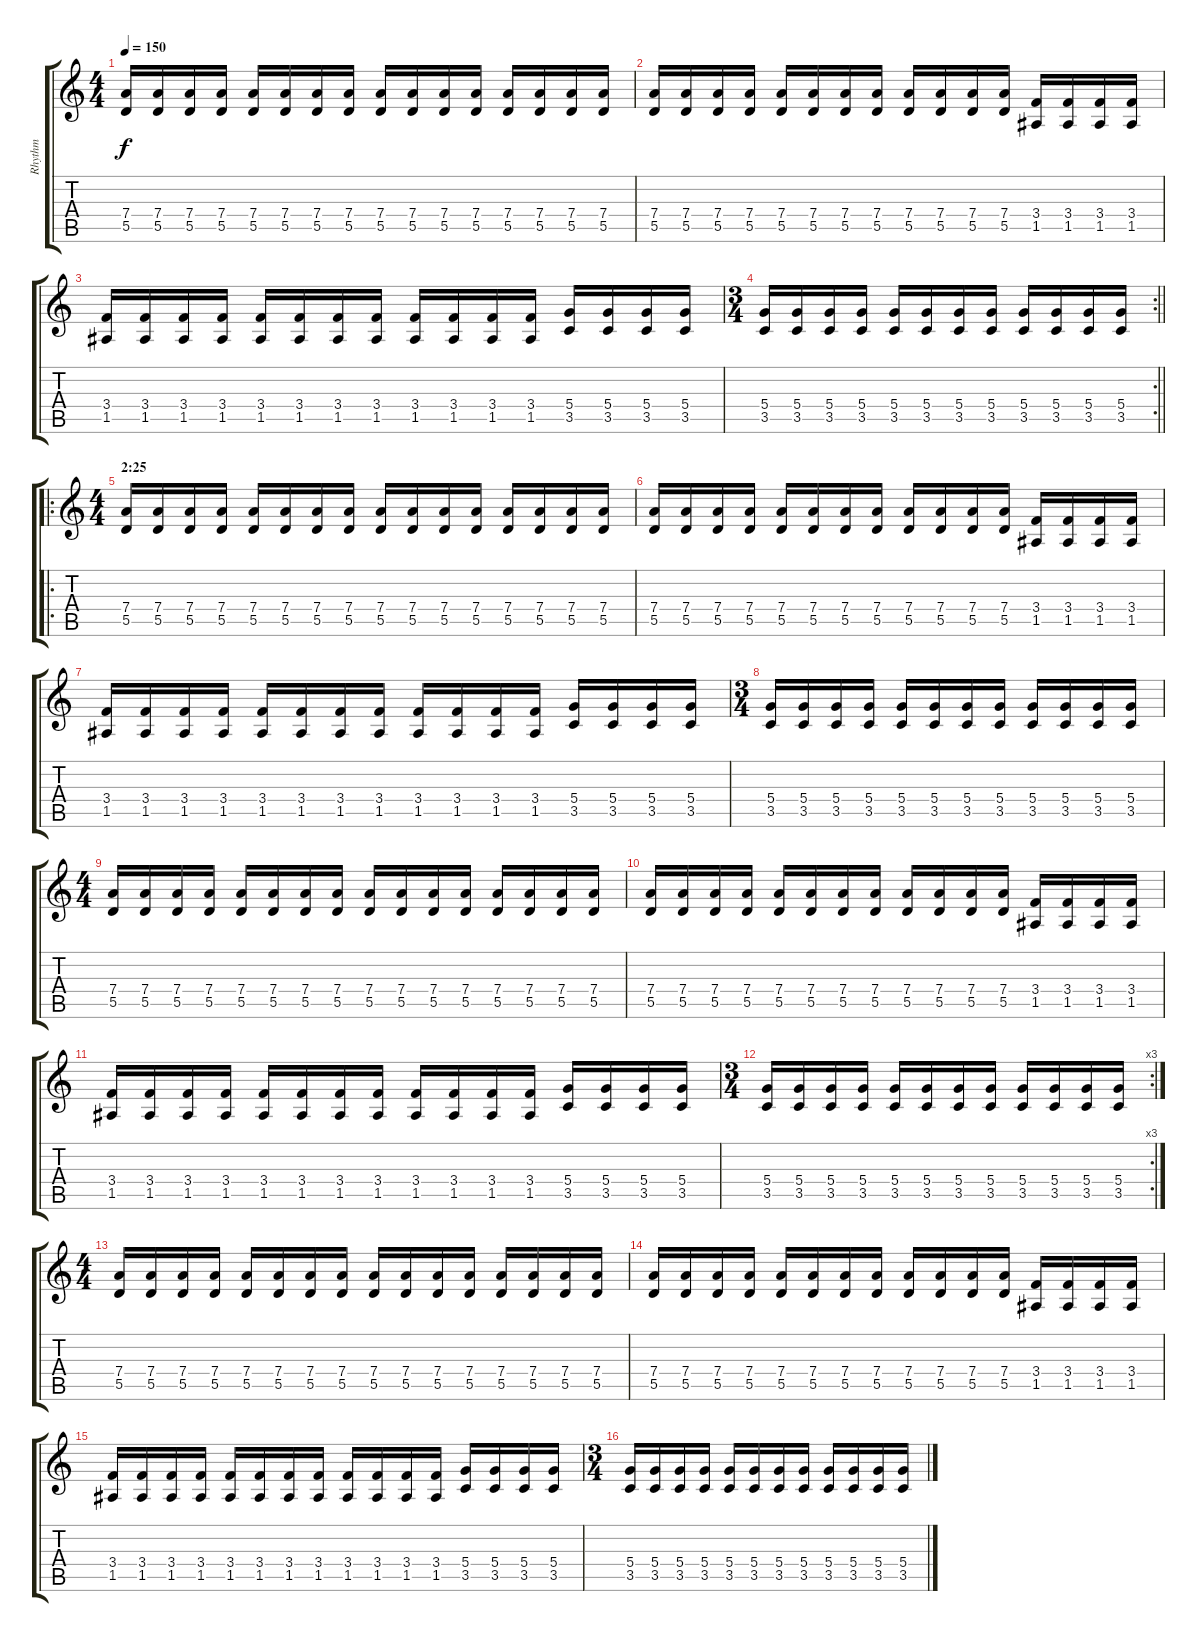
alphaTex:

\track ("Rhythm" "Rhythm") {instrument distortionguitar}
\staff {score tabs}
\tuning (E4 B3 G3 D3 A2 E2) {hide}
\ts (4 4)
\tempo 150
\clef g2
\ks c
(7.4 5.5).16{dy f} (7.4 5.5).16 (7.4 5.5).16 (7.4 5.5).16 (7.4 5.5).16 (7.4 5.5).16 (7.4 5.5).16 (7.4 5.5).16 (7.4 5.5).16 (7.4 5.5).16 (7.4 5.5).16 (7.4 5.5).16 (7.4 5.5).16 (7.4 5.5).16 (7.4 5.5).16 (7.4 5.5).16 |
(7.4 5.5).16 (7.4 5.5).16 (7.4 5.5).16 (7.4 5.5).16 (7.4 5.5).16 (7.4 5.5).16 (7.4 5.5).16 (7.4 5.5).16 (7.4 5.5).16 (7.4 5.5).16 (7.4 5.5).16 (7.4 5.5).16 (3.4 1.5).16 (3.4 1.5).16 (3.4 1.5).16 (3.4 1.5).16 |
(3.4 1.5).16 (3.4 1.5).16 (3.4 1.5).16 (3.4 1.5).16 (3.4 1.5).16 (3.4 1.5).16 (3.4 1.5).16 (3.4 1.5).16 (3.4 1.5).16 (3.4 1.5).16 (3.4 1.5).16 (3.4 1.5).16 (5.4 3.5).16 (5.4 3.5).16 (5.4 3.5).16 (5.4 3.5).16 |
\rc 2
\ts (3 4)
\barLineRight lightlight
(5.4 3.5).16 (5.4 3.5).16 (5.4 3.5).16 (5.4 3.5).16 (5.4 3.5).16 (5.4 3.5).16 (5.4 3.5).16 (5.4 3.5).16 (5.4 3.5).16 (5.4 3.5).16 (5.4 3.5).16 (5.4 3.5).16 |
\ro
\ts (4 4)
\section ("" "2:25")
(7.4 5.5).16 (7.4 5.5).16 (7.4 5.5).16 (7.4 5.5).16 (7.4 5.5).16 (7.4 5.5).16 (7.4 5.5).16 (7.4 5.5).16 (7.4 5.5).16 (7.4 5.5).16 (7.4 5.5).16 (7.4 5.5).16 (7.4 5.5).16 (7.4 5.5).16 (7.4 5.5).16 (7.4 5.5).16 |
(7.4 5.5).16 (7.4 5.5).16 (7.4 5.5).16 (7.4 5.5).16 (7.4 5.5).16 (7.4 5.5).16 (7.4 5.5).16 (7.4 5.5).16 (7.4 5.5).16 (7.4 5.5).16 (7.4 5.5).16 (7.4 5.5).16 (3.4 1.5).16 (3.4 1.5).16 (3.4 1.5).16 (3.4 1.5).16 |
(3.4 1.5).16 (3.4 1.5).16 (3.4 1.5).16 (3.4 1.5).16 (3.4 1.5).16 (3.4 1.5).16 (3.4 1.5).16 (3.4 1.5).16 (3.4 1.5).16 (3.4 1.5).16 (3.4 1.5).16 (3.4 1.5).16 (5.4 3.5).16 (5.4 3.5).16 (5.4 3.5).16 (5.4 3.5).16 |
\ts (3 4)
(5.4 3.5).16 (5.4 3.5).16 (5.4 3.5).16 (5.4 3.5).16 (5.4 3.5).16 (5.4 3.5).16 (5.4 3.5).16 (5.4 3.5).16 (5.4 3.5).16 (5.4 3.5).16 (5.4 3.5).16 (5.4 3.5).16 |
\ts (4 4)
(7.4 5.5).16 (7.4 5.5).16 (7.4 5.5).16 (7.4 5.5).16 (7.4 5.5).16 (7.4 5.5).16 (7.4 5.5).16 (7.4 5.5).16 (7.4 5.5).16 (7.4 5.5).16 (7.4 5.5).16 (7.4 5.5).16 (7.4 5.5).16 (7.4 5.5).16 (7.4 5.5).16 (7.4 5.5).16 |
(7.4 5.5).16 (7.4 5.5).16 (7.4 5.5).16 (7.4 5.5).16 (7.4 5.5).16 (7.4 5.5).16 (7.4 5.5).16 (7.4 5.5).16 (7.4 5.5).16 (7.4 5.5).16 (7.4 5.5).16 (7.4 5.5).16 (3.4 1.5).16 (3.4 1.5).16 (3.4 1.5).16 (3.4 1.5).16 |
(3.4 1.5).16 (3.4 1.5).16 (3.4 1.5).16 (3.4 1.5).16 (3.4 1.5).16 (3.4 1.5).16 (3.4 1.5).16 (3.4 1.5).16 (3.4 1.5).16 (3.4 1.5).16 (3.4 1.5).16 (3.4 1.5).16 (5.4 3.5).16 (5.4 3.5).16 (5.4 3.5).16 (5.4 3.5).16 |
\rc 3
\ts (3 4)
(5.4 3.5).16 (5.4 3.5).16 (5.4 3.5).16 (5.4 3.5).16 (5.4 3.5).16 (5.4 3.5).16 (5.4 3.5).16 (5.4 3.5).16 (5.4 3.5).16 (5.4 3.5).16 (5.4 3.5).16 (5.4 3.5).16 |
\ts (4 4)
(7.4 5.5).16 (7.4 5.5).16 (7.4 5.5).16 (7.4 5.5).16 (7.4 5.5).16 (7.4 5.5).16 (7.4 5.5).16 (7.4 5.5).16 (7.4 5.5).16 (7.4 5.5).16 (7.4 5.5).16 (7.4 5.5).16 (7.4 5.5).16 (7.4 5.5).16 (7.4 5.5).16 (7.4 5.5).16 |
(7.4 5.5).16 (7.4 5.5).16 (7.4 5.5).16 (7.4 5.5).16 (7.4 5.5).16 (7.4 5.5).16 (7.4 5.5).16 (7.4 5.5).16 (7.4 5.5).16 (7.4 5.5).16 (7.4 5.5).16 (7.4 5.5).16 (3.4 1.5).16 (3.4 1.5).16 (3.4 1.5).16 (3.4 1.5).16 |
(3.4 1.5).16 (3.4 1.5).16 (3.4 1.5).16 (3.4 1.5).16 (3.4 1.5).16 (3.4 1.5).16 (3.4 1.5).16 (3.4 1.5).16 (3.4 1.5).16 (3.4 1.5).16 (3.4 1.5).16 (3.4 1.5).16 (5.4 3.5).16 (5.4 3.5).16 (5.4 3.5).16 (5.4 3.5).16 |
\ts (3 4)
(5.4 3.5).16 (5.4 3.5).16 (5.4 3.5).16 (5.4 3.5).16 (5.4 3.5).16 (5.4 3.5).16 (5.4 3.5).16 (5.4 3.5).16 (5.4 3.5).16 (5.4 3.5).16 (5.4 3.5).16 (5.4 3.5).16
